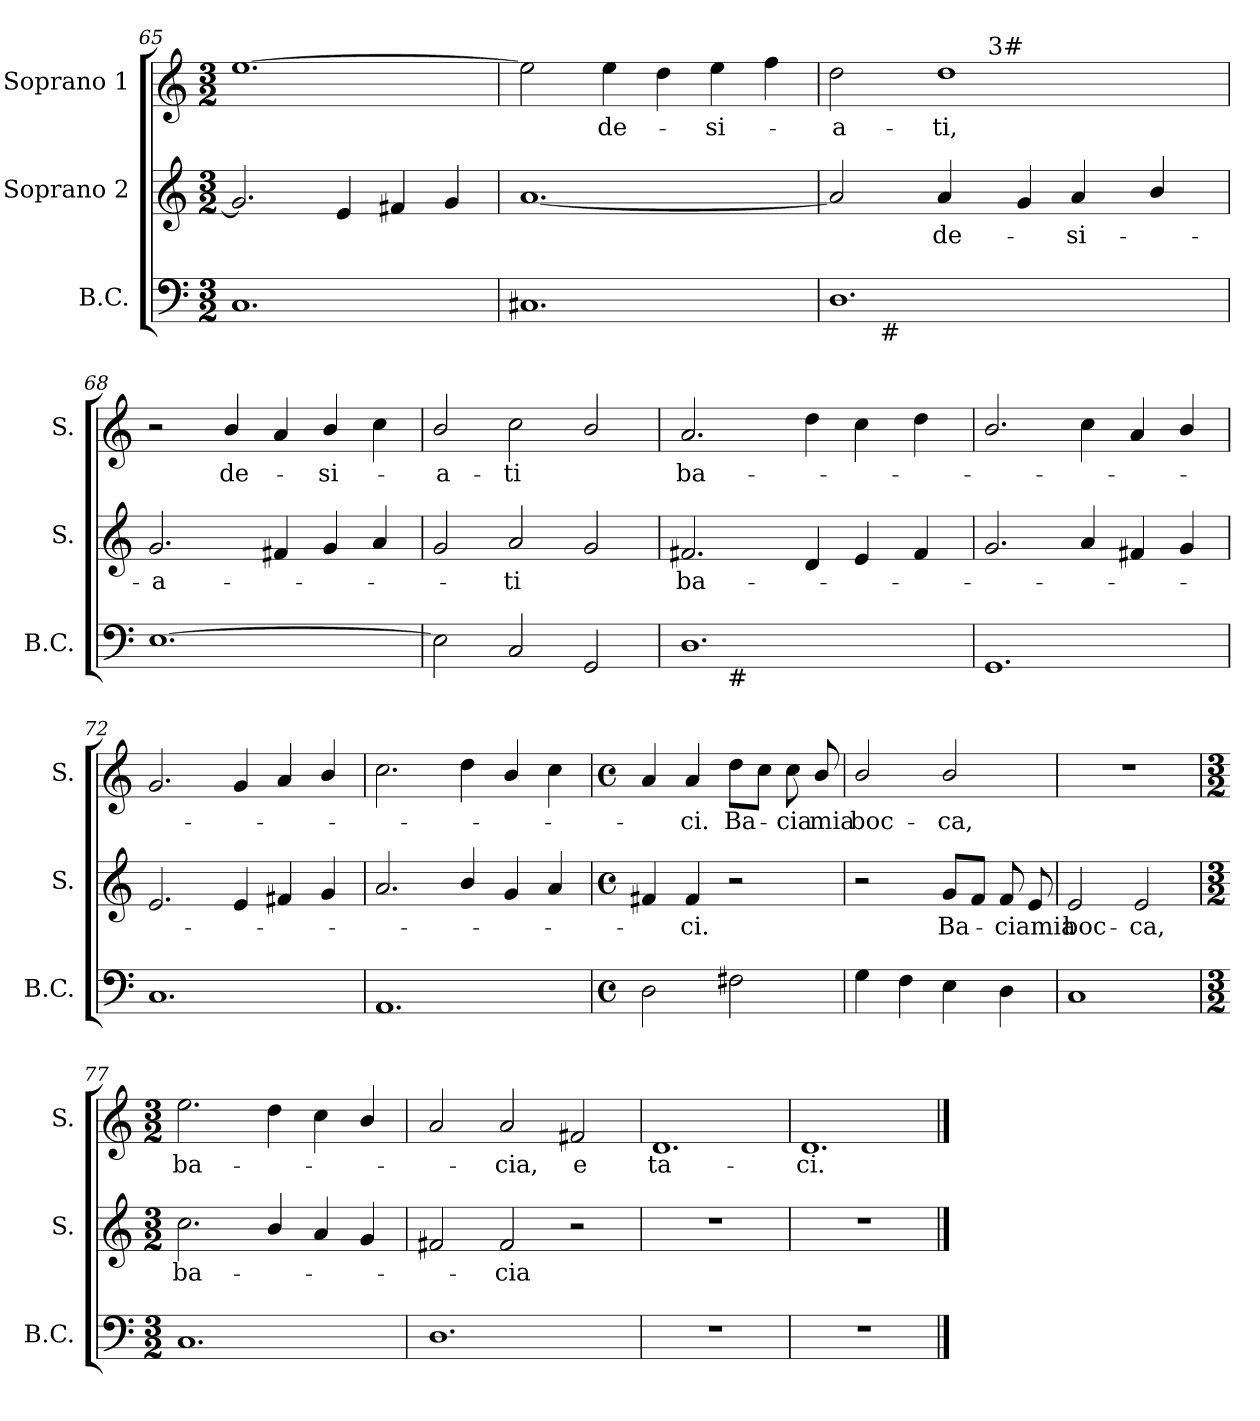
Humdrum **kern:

**kern	**kern	**text	**kern	**text
*part3	*part2	*part2	*part1	*part1
*staff3	*staff2	*staff2	*staff1	*staff1
*I"B.C.	*I"Soprano 2	*	*I"Soprano 1	*
*I'B.C.	*I'S.	*	*I'S.	*
*clefF4	*clefG2	*	*clefG2	*
*k[]	*k[]	*	*k[]	*
*C:	*C:	*	*C:	*
*M3/2	*M3/2	*	*M3/2	*
=65	=65	=65	=65	=65
1.C	2.g/]	.	[>1.ee	.
.	4e/	.	.	.
.	4f#X/	.	.	.
.	4g/	.	.	.
=66	=66	=66	=66	=66
1.C#X<	[<1.a	.	2ee\]	.
!	!	!	!	!LO:LY:b
.	.	.	4ee\	de-
.	.	.	4dd\	.
!	!	!	!	!LO:LY:b
.	.	.	4ee\	-si-
.	.	.	4ff\	.
=67	=67	=67	=67	=67
!	!	!	!	!LO:LY:b
*^	*	*	*^	*
1.D	8..ryy	2a/]	.	2dd\	2ryy	-a-
!	!LO:TX:b:t=#	!	!	!	!	!
.	1ryy	.	.	.	.	.
!	!	!	!LO:LY:b	!	!	!LO:LY:b
.	.	4a/	de-	1dd	8ryy	-ti,
.	.	.	.	.	32ryy	.
!	!	!	!	!	!LO:TX:a:t=3#	!
.	.	.	.	.	2ryy	.
.	.	4g/	.	.	.	.
!	!	!	!LO:LY:b	!	!	!
.	.	4a/	-si-	.	.	.
.	.	.	.	.	4ryy	.
.	4ryy	.	.	.	.	.
.	.	4b/	.	.	.	.
.	.	.	.	.	16.ryy	.
.	32ryy	.	.	.	.	.
!!LO:LB:g=z
=68	=68	=68	=68	=68	=68	=68
!	!	!	!LO:LY:b:rj	!	!	!
*v	*v	*	*	*v	*v	*
[>1.E	2.g/	-a-	2r	.
!	!	!	!	!LO:LY:b
.	.	.	4b/	de-
.	4f#X/	.	4a/	.
!	!	!	!	!LO:LY:b
.	4g/	.	4b/	-si-
.	4a/	.	4cc\	.
=69	=69	=69	=69	=69
!	!	!	!	!LO:LY:b
2E\]	2g/	.	2b/	-a-
!	!	!LO:LY:b	!	!LO:LY:b
2C</	2a/	-ti	2cc\	-ti
2GG/	2g/	.	2b/	.
=70	=70	=70	=70	=70
!	!	!LO:LY:b	!	!LO:LY:b
*^	*	*	*	*
1.D	8..ryy	2.f#X/	ba-	2.a/	ba-
!	!LO:TX:b:t=#	!	!	!	!
.	1ryy	.	.	.	.
.	.	4d/	.	4dd\	.
.	.	4e/	.	4cc\	.
.	4ryy	.	.	.	.
.	.	4f#/	.	4dd\	.
.	32ryy	.	.	.	.
*v	*v	*	*	*	*
=71	=71	=71	=71	=71
1.GG	2.g/	.	2.b/	.
.	4a/	.	4cc\	.
.	4f#X/	.	4a/	.
.	4g/	.	4b/	.
=72	=72	=72	=72	=72
1.C	2.e/	.	2.g/	.
.	4e/	.	4g/	.
.	4f#X/	.	4a/	.
.	4g/	.	4b/	.
=73	=73	=73	=73	=73
1.AA	2.a/	.	2.cc\	.
.	4b/	.	4dd\	.
.	4g/	.	4b/	.
.	4a/	.	4cc\	.
!!LO:LB:g=z
=74	=74	=74	=74	=74
*M4/4	*M4/4	*	*M4/4	*
*met(c)	*met(c)	*	*met(c)	*
2D\	4f#X/	.	4a/	.
!	!	!LO:LY:b	!	!LO:LY:b
.	4f#/	-ci.	4a/	-ci.
!	!	!	!	!LO:LY:b
2F#X>\	2r	.	8dd\L	Ba-
.	.	.	8cc\J	.
!	!	!	!	!LO:LY:b
.	.	.	8cc\	-cia
!	!	!	!	!LO:LY:b
.	.	.	8b/	mia
=75	=75	=75	=75	=75
!	!	!	!	!LO:LY:b
4G\	2r	.	2b/	boc-
4F\	.	.	.	.
!	!	!LO:LY:b	!	!LO:LY:b
4E\	8g/L	Ba-	2b/	-ca,
.	8f/J	.	.	.
!	!	!LO:LY:b	!	!
4D\	8f/	-ciamia	.	.
.	8e/	.	.	.
=76	=76	=76	=76	=76
!	!	!LO:LY:b	!	!
1C	2e/	boc-	1r	.
!	!	!LO:LY:b	!	!
.	2e/	-ca,	.	.
=77	=77	=77	=77	=77
*M3/2	*M3/2	*	*M3/2	*
!	!	!LO:LY:b	!	!LO:LY:b
1.C	2.cc\	ba-	2.ee\	ba-
.	4b/	.	4dd\	.
.	4a/	.	4cc\	.
.	4g/	.	4b/	.
=78	=78	=78	=78	=78
1.D	2f#X/	.	2a/	.
!	!	!LO:LY:b	!	!LO:LY:b
.	2f#/	-cia	2a/	-cia,
!	!	!	!	!LO:LY:b
.	2r	.	2f#X/	e
=79	=79	=79	=79	=79
!LO:N:vis=1	!LO:N:vis=1	!	!	!LO:LY:b
1.r	1.r	.	1.d	ta-
=80	=80	=80	=80	=80
!LO:N:vis=1	!LO:N:vis=1	!	!	!LO:LY:b
1.r	1.r	.	1.d	-ci.
==	==	==	==	==
*-	*-	*-	*-	*-
